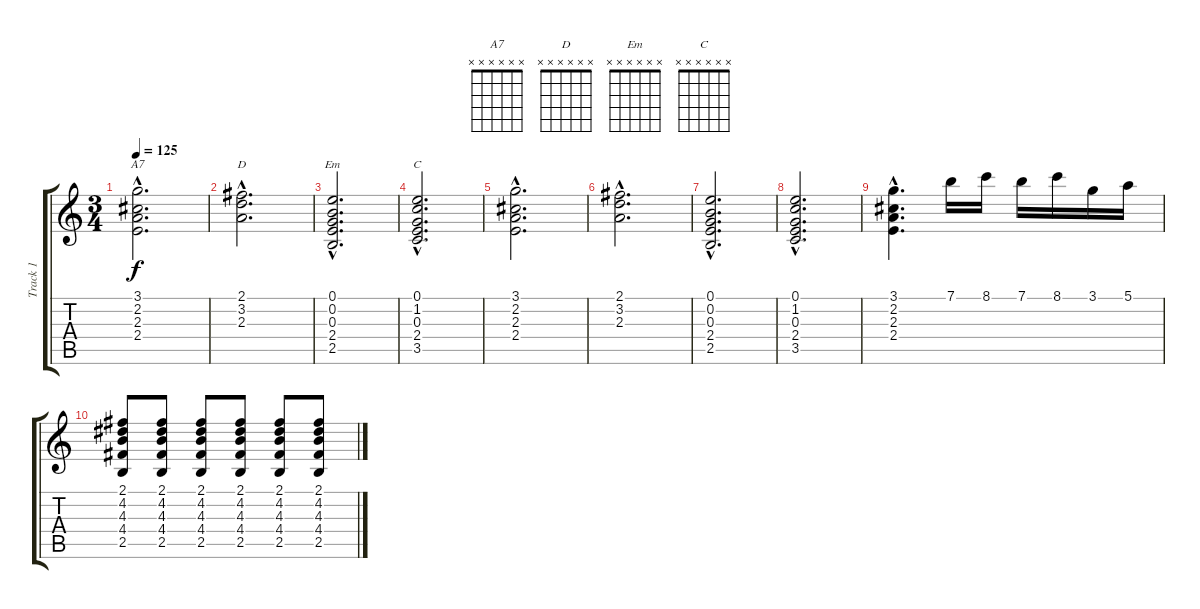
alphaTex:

\track ("Track 1" "Track 1") {instrument electricguitarclean}
\staff {score tabs}
\tuning (E4 B3 G3 D3 A2 E2) {hide}
\chord ("A7" x x x x x x)
\chord ("D" x x x x x x)
\chord ("Em" x x x x x x)
\chord ("C" x x x x x x)
\ts (3 4)
\tempo 125
\clef g2
\ks c
(3.1{hac} 2.2{hac} 2.3{hac} 2.4{hac}).2{d ch "A7" dy f} |
(2.1{hac} 3.2{hac} 2.3{hac}).2{d ch "D"} |
(0.1{hac} 0.2{hac} 0.3{hac} 2.4{hac} 2.5{hac}).2{d ch "Em"} |
(0.1{hac} 1.2{hac} 0.3{hac} 2.4{hac} 3.5{hac}).2{d ch "C"} |
(3.1{hac} 2.2{hac} 2.3{hac} 2.4{hac}).2{d} |
(2.1{hac} 3.2{hac} 2.3{hac}).2{d} |
(0.1{hac} 0.2{hac} 0.3{hac} 2.4{hac} 2.5{hac}).2{d} |
(0.1{hac} 1.2{hac} 0.3{hac} 2.4{hac} 3.5{hac}).2{d} |
(3.1{hac} 2.2{hac} 2.3{hac} 2.4{hac}).4{d} 7.1.16 8.1.16 7.1.16 8.1.16 3.1.16 5.1.16 |
(2.1 4.2 4.3 4.4 2.5).8 (2.1 4.2 4.3 4.4 2.5).8 (2.1 4.2 4.3 4.4 2.5).8 (2.1 4.2 4.3 4.4 2.5).8 (2.1 4.2 4.3 4.4 2.5).8 (2.1 4.2 4.3 4.4 2.5).8
